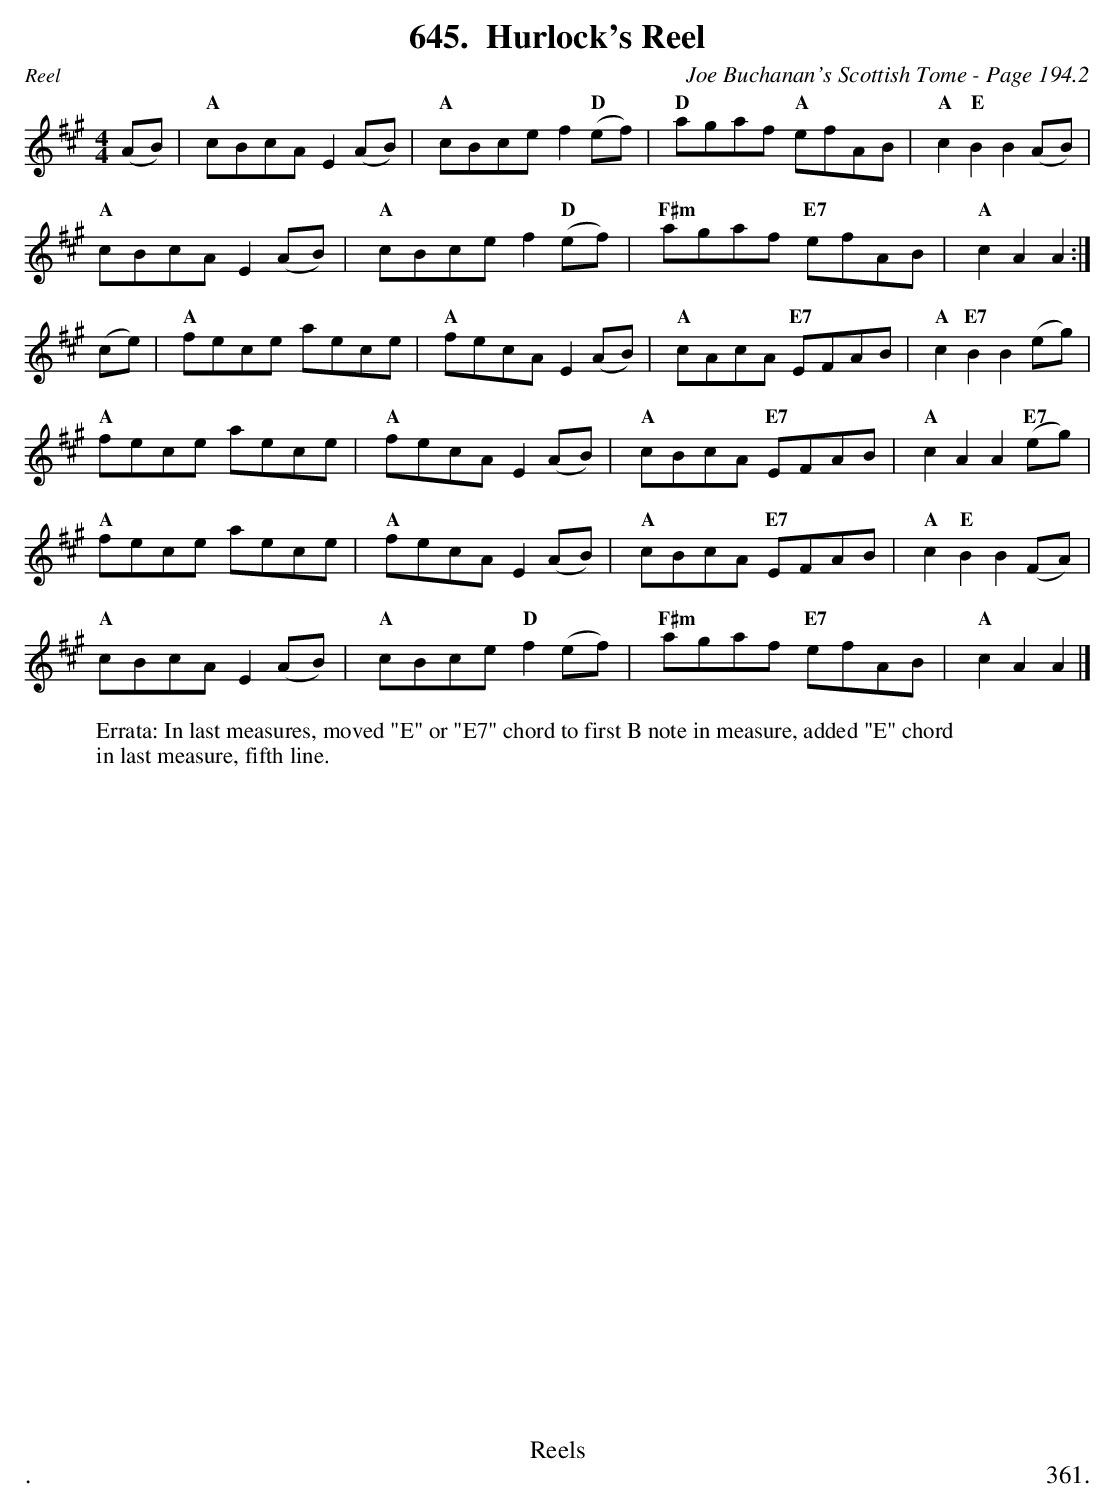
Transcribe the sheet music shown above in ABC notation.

X:1
T:Hurlock's Reel
C:Joe Buchanan's Scottish Tome - Page 194.2
L:1/8
M:4/4
K:A
(AB) | "A"cBcA E2 (AB) | "A"cBce f2 "D"(ef) | "D"agaf "A"efAB | "A"c2 "E"B2 B2 (AB) |
"A"cBcA E2 (AB) | "A"cBce f2 "D"(ef) | "F#m"agaf "E7"efAB | "A"c2 A2 A2 :|
(ce) | "A"fece aece | "A"fecA E2 (AB) | "A"cAcA "E7"EFAB | "A"c2 "E7"B2 B2 (eg) |
"A"fece aece | "A"fecA E2 (AB) | "A"cBcA "E7"EFAB | "A"c2 A2 A2 "E7"(eg) |
"A"fece aece | "A"fecA E2 (AB) | "A"cBcA "E7"EFAB | "A"c2 "E"B2 B2 (FA) |
"A"cBcA E2 (AB) | "A"cBce "D"f2 (ef) | "F#m"agaf "E7"efAB | "A"c2 A2 A2 |]
W:Errata: In last measures, moved "E" or "E7" chord to first B note in measure, added "E" chord
W:in last measure, fifth line.
